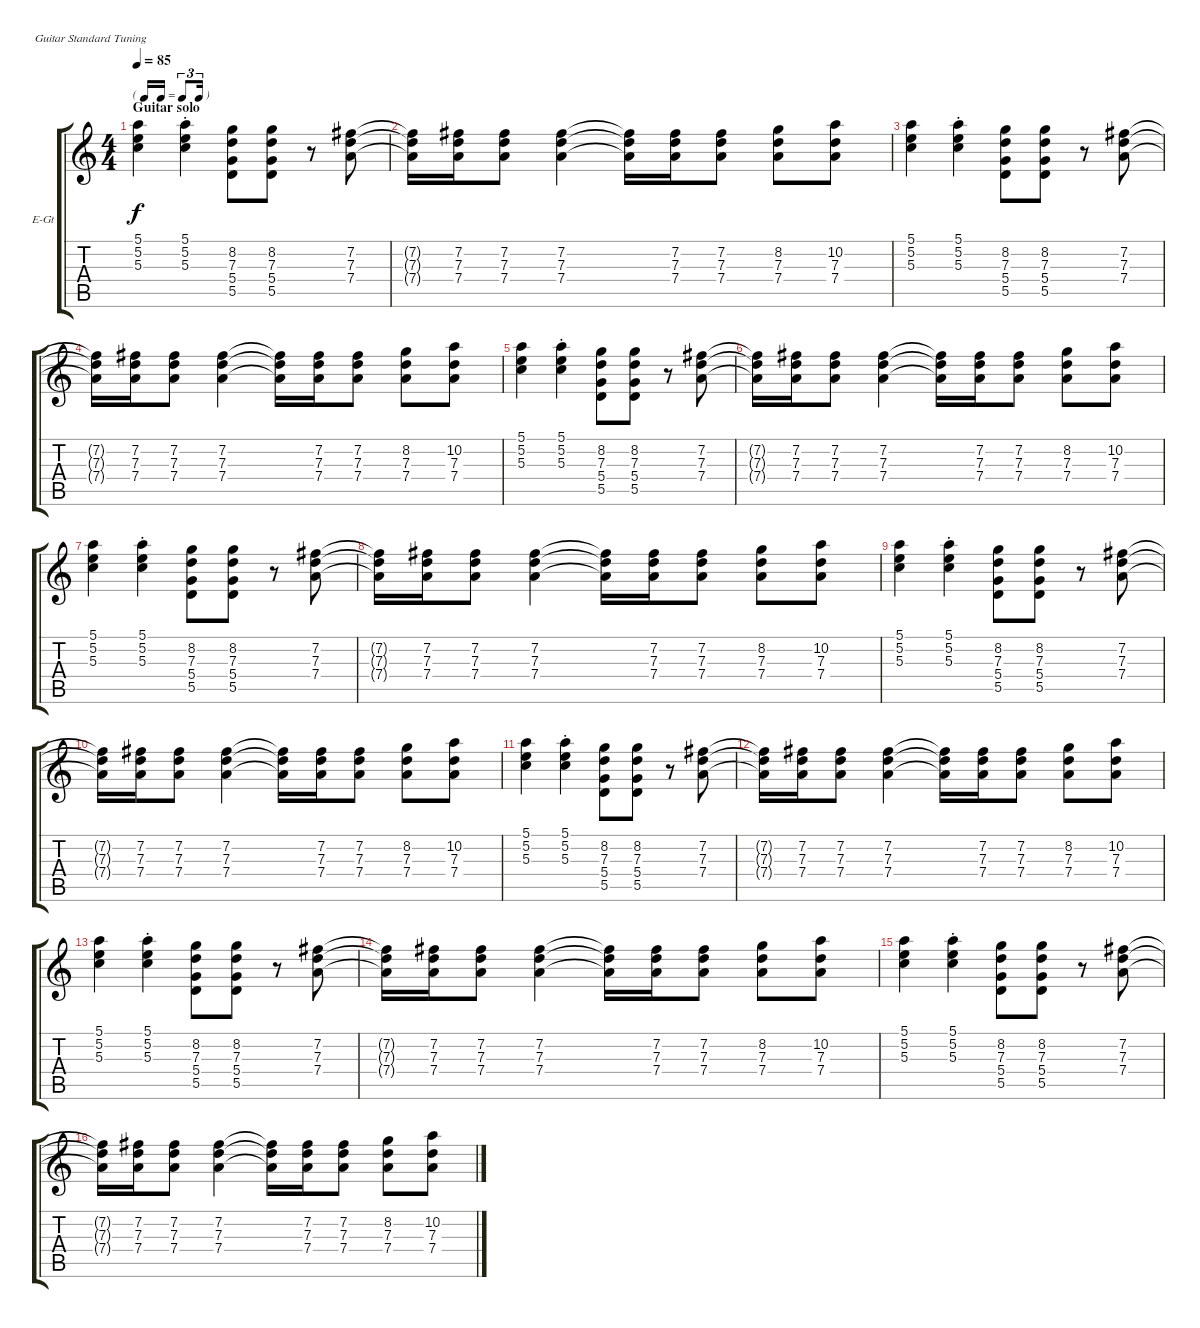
\bracketExtendMode groupsimilarinstruments
\firstSystemTrackNameOrientation horizontal
\otherSystemsTrackNameOrientation horizontal
\track ("Palm-muted Guitar" "E-Gt") {instrument electricguitarjazz}
\staff {score tabs}
\tuning (E4 B3 G3 D3 A2 E2)
\ts (4 4)
\tf triplet16th
\section ("" "Guitar solo")
\tempo 85
\clef g2
\ks c
(5.1 5.2 5.3).4{dy f} (5.1 5.2 5.3{st}).4 (8.2 7.3 5.4 5.5).8 (8.2 7.3 5.4 5.5).8 r.8 (7.2 7.3 7.4).8 |
(7.2{t} 7.3{t} 7.4{t}).16 (7.2 7.3 7.4).16 (7.2 7.3 7.4).8 (7.2 7.3 7.4).4 (7.2{t} 7.3{t} 7.4{t}).16 (7.2 7.3 7.4).16 (7.2 7.3 7.4).8 (8.2 7.3 7.4).8 (10.2 7.3 7.4).8 |
(5.1 5.2 5.3).4 (5.1 5.2 5.3{st}).4 (8.2 7.3 5.4 5.5).8 (8.2 7.3 5.4 5.5).8 r.8 (7.2 7.3 7.4).8 |
(7.2{t} 7.3{t} 7.4{t}).16 (7.2 7.3 7.4).16 (7.2 7.3 7.4).8 (7.2 7.3 7.4).4 (7.2{t} 7.3{t} 7.4{t}).16 (7.2 7.3 7.4).16 (7.2 7.3 7.4).8 (8.2 7.3 7.4).8 (10.2 7.3 7.4).8 |
(5.1 5.2 5.3).4 (5.1 5.2 5.3{st}).4 (8.2 7.3 5.4 5.5).8 (8.2 7.3 5.4 5.5).8 r.8 (7.2 7.3 7.4).8 |
(7.2{t} 7.3{t} 7.4{t}).16 (7.2 7.3 7.4).16 (7.2 7.3 7.4).8 (7.2 7.3 7.4).4 (7.2{t} 7.3{t} 7.4{t}).16 (7.2 7.3 7.4).16 (7.2 7.3 7.4).8 (8.2 7.3 7.4).8 (10.2 7.3 7.4).8 |
(5.1 5.2 5.3).4 (5.1 5.2 5.3{st}).4 (8.2 7.3 5.4 5.5).8 (8.2 7.3 5.4 5.5).8 r.8 (7.2 7.3 7.4).8 |
(7.2{t} 7.3{t} 7.4{t}).16 (7.2 7.3 7.4).16 (7.2 7.3 7.4).8 (7.2 7.3 7.4).4 (7.2{t} 7.3{t} 7.4{t}).16 (7.2 7.3 7.4).16 (7.2 7.3 7.4).8 (8.2 7.3 7.4).8 (10.2 7.3 7.4).8 |
(5.1 5.2 5.3).4 (5.1 5.2 5.3{st}).4 (8.2 7.3 5.4 5.5).8 (8.2 7.3 5.4 5.5).8 r.8 (7.2 7.3 7.4).8 |
(7.2{t} 7.3{t} 7.4{t}).16 (7.2 7.3 7.4).16 (7.2 7.3 7.4).8 (7.2 7.3 7.4).4 (7.2{t} 7.3{t} 7.4{t}).16 (7.2 7.3 7.4).16 (7.2 7.3 7.4).8 (8.2 7.3 7.4).8 (10.2 7.3 7.4).8 |
(5.1 5.2 5.3).4 (5.1 5.2 5.3{st}).4 (8.2 7.3 5.4 5.5).8 (8.2 7.3 5.4 5.5).8 r.8 (7.2 7.3 7.4).8 |
(7.2{t} 7.3{t} 7.4{t}).16 (7.2 7.3 7.4).16 (7.2 7.3 7.4).8 (7.2 7.3 7.4).4 (7.2{t} 7.3{t} 7.4{t}).16 (7.2 7.3 7.4).16 (7.2 7.3 7.4).8 (8.2 7.3 7.4).8 (10.2 7.3 7.4).8 |
(5.1 5.2 5.3).4 (5.1 5.2 5.3{st}).4 (8.2 7.3 5.4 5.5).8 (8.2 7.3 5.4 5.5).8 r.8 (7.2 7.3 7.4).8 |
(7.2{t} 7.3{t} 7.4{t}).16 (7.2 7.3 7.4).16 (7.2 7.3 7.4).8 (7.2 7.3 7.4).4 (7.2{t} 7.3{t} 7.4{t}).16 (7.2 7.3 7.4).16 (7.2 7.3 7.4).8 (8.2 7.3 7.4).8 (10.2 7.3 7.4).8 |
(5.1 5.2 5.3).4 (5.1 5.2 5.3{st}).4 (8.2 7.3 5.4 5.5).8 (8.2 7.3 5.4 5.5).8 r.8 (7.2 7.3 7.4).8 |
(7.2{t} 7.3{t} 7.4{t}).16 (7.2 7.3 7.4).16 (7.2 7.3 7.4).8 (7.2 7.3 7.4).4 (7.2{t} 7.3{t} 7.4{t}).16 (7.2 7.3 7.4).16 (7.2 7.3 7.4).8 (8.2 7.3 7.4).8 (10.2 7.3 7.4).8
